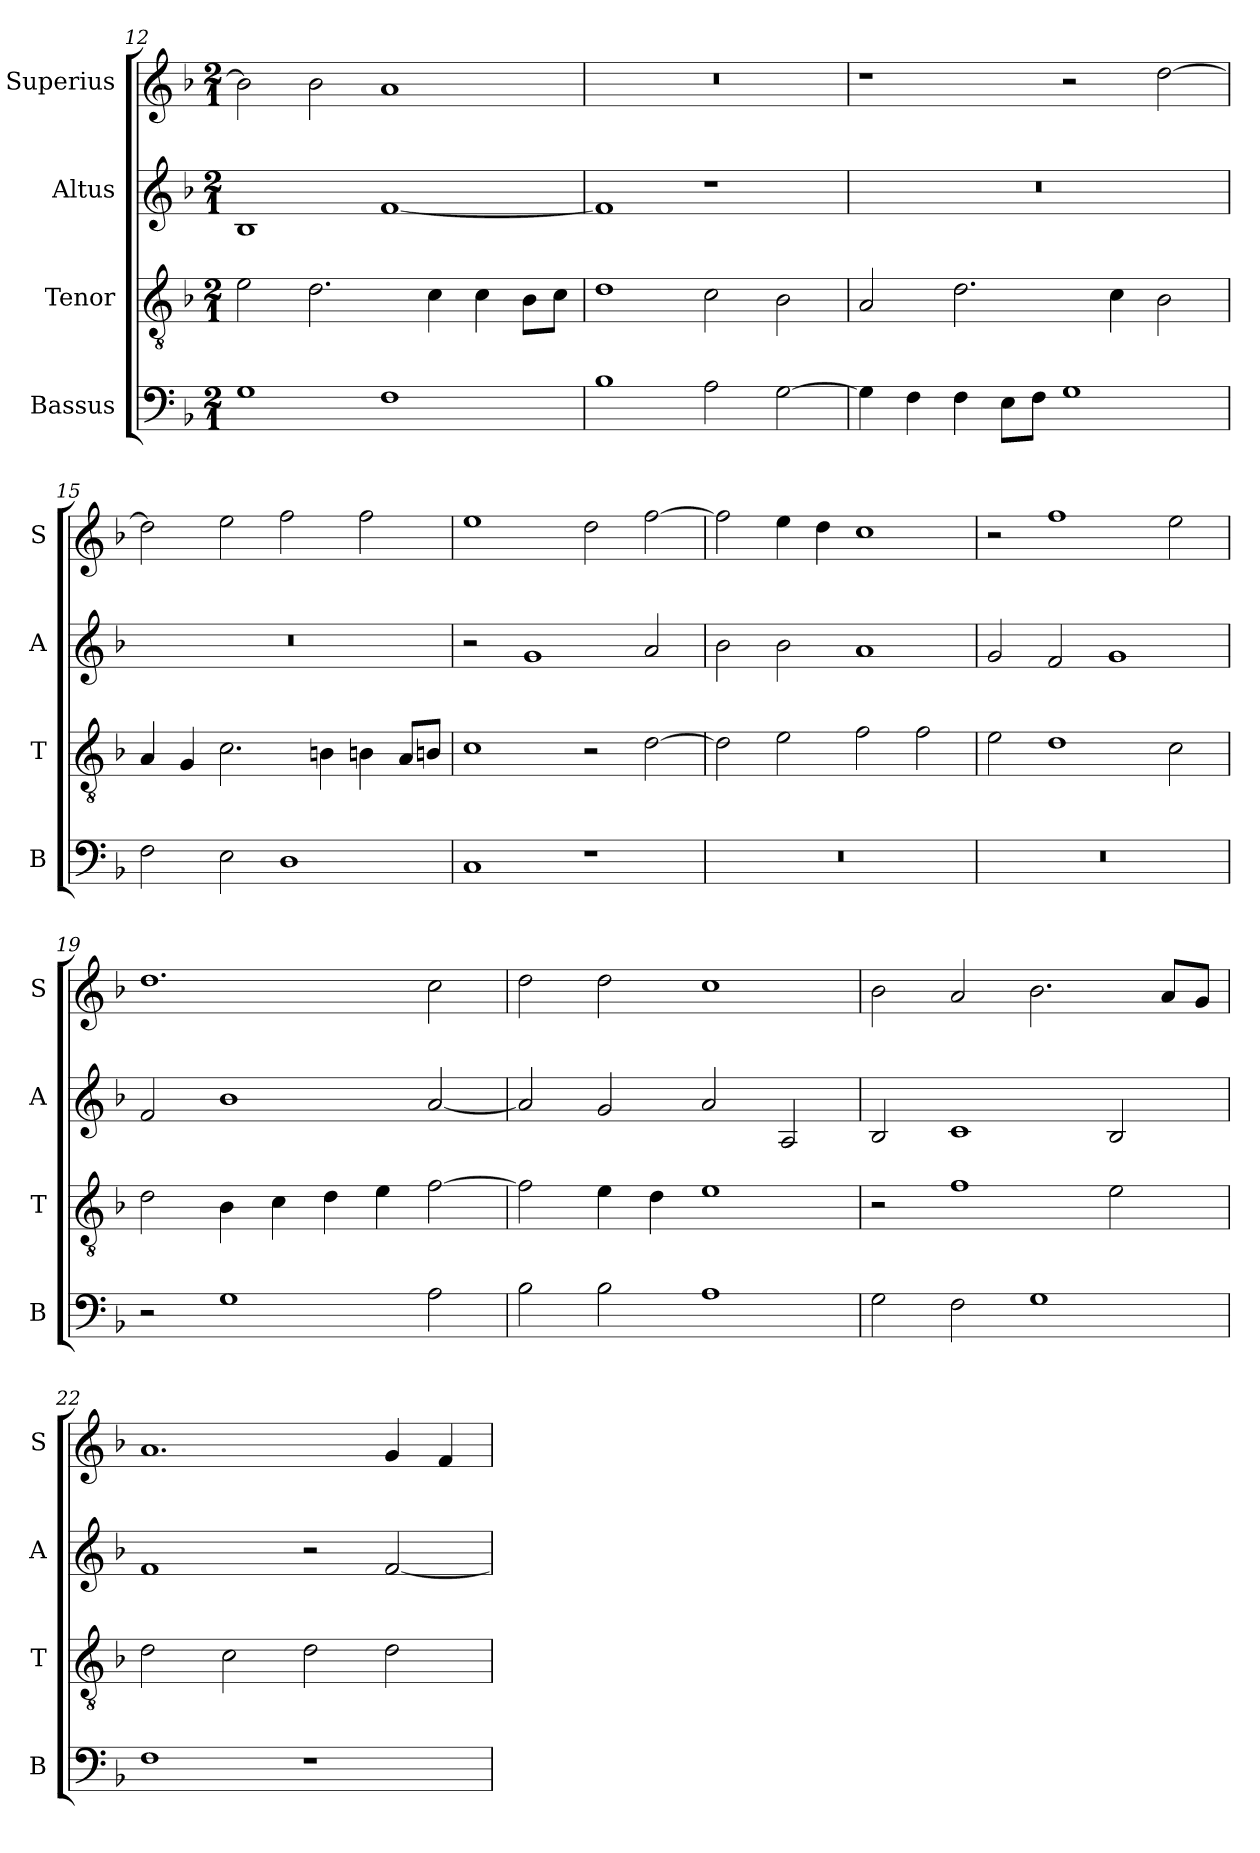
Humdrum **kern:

**kern	**kern	**kern	**kern
*part4	*part3	*part2	*part1
*staff4	*staff3	*staff2	*staff1
*I"Bassus	*I"Tenor	*I"Altus	*I"Superius
*I'B	*I'T	*I'A	*I'S
*clefF4	*clefGv2	*clefG2	*clefG2
*k[b-]	*k[b-]	*k[b-]	*k[b-]
*F:	*F:	*F:	*F:
*M2/1	*M2/1	*M2/1	*M2/1
=12	=12	=12	=12
1G	2e	1B-	2b-]
.	2.d	.	2b-
1F	.	[1f	1a
.	4c	.	.
.	4c	.	.
.	8B-L	.	.
.	8cJ	.	.
=13	=13	=13	=13
1B-	1d	1f]	0r
2A	2c	1r	.
[2G	2B-	.	.
=14	=14	=14	=14
4G]	2A	0r	1r
4F	.	.	.
4F	2.d	.	.
8EL	.	.	.
8FJ	.	.	.
1G	.	.	2r
.	4c	.	.
.	2B-	.	[2dd
=15	=15	=15	=15
2F	4A	0r	2dd]
.	4G	.	.
2E	2.c	.	2ee
1D	.	.	2ff
.	4Bn	.	.
.	4Bn	.	2ff
.	8AL	.	.
.	8BnJ	.	.
=16	=16	=16	=16
1C	1c	2r	1ee
.	.	1g	.
1r	2r	.	2dd
.	[2d	2a	[2ff
=17	=17	=17	=17
0r	2d]	2b-	2ff]
.	2e	2b-	4ee
.	.	.	4dd
.	2f	1a	1cc
.	2f	.	.
=18	=18	=18	=18
0r	2e	2g	2r
.	1d	2f	1ff
.	.	1g	.
.	2c	.	2ee
=19	=19	=19	=19
2r	2d	2f	1.dd
1G	4B-	1b-	.
.	4c	.	.
.	4d	.	.
.	4e	.	.
2A	[2f	[2a	2cc
=20	=20	=20	=20
2B-	2f]	2a]	2dd
2B-	4e	2g	2dd
.	4d	.	.
1A	1e	2a	1cc
.	.	2A	.
=21	=21	=21	=21
2G	2r	2B-	2b-
2F	1f	1c	2a
1G	.	.	2.b-
.	2e	2B-	.
.	.	.	8aL
.	.	.	8gJ
=22	=22	=22	=22
1F	2d	1f	1.a
.	2c	.	.
1r	2d	2r	.
.	2d	[2f	4g
.	.	.	4f
=	=	=	=
*-	*-	*-	*-
